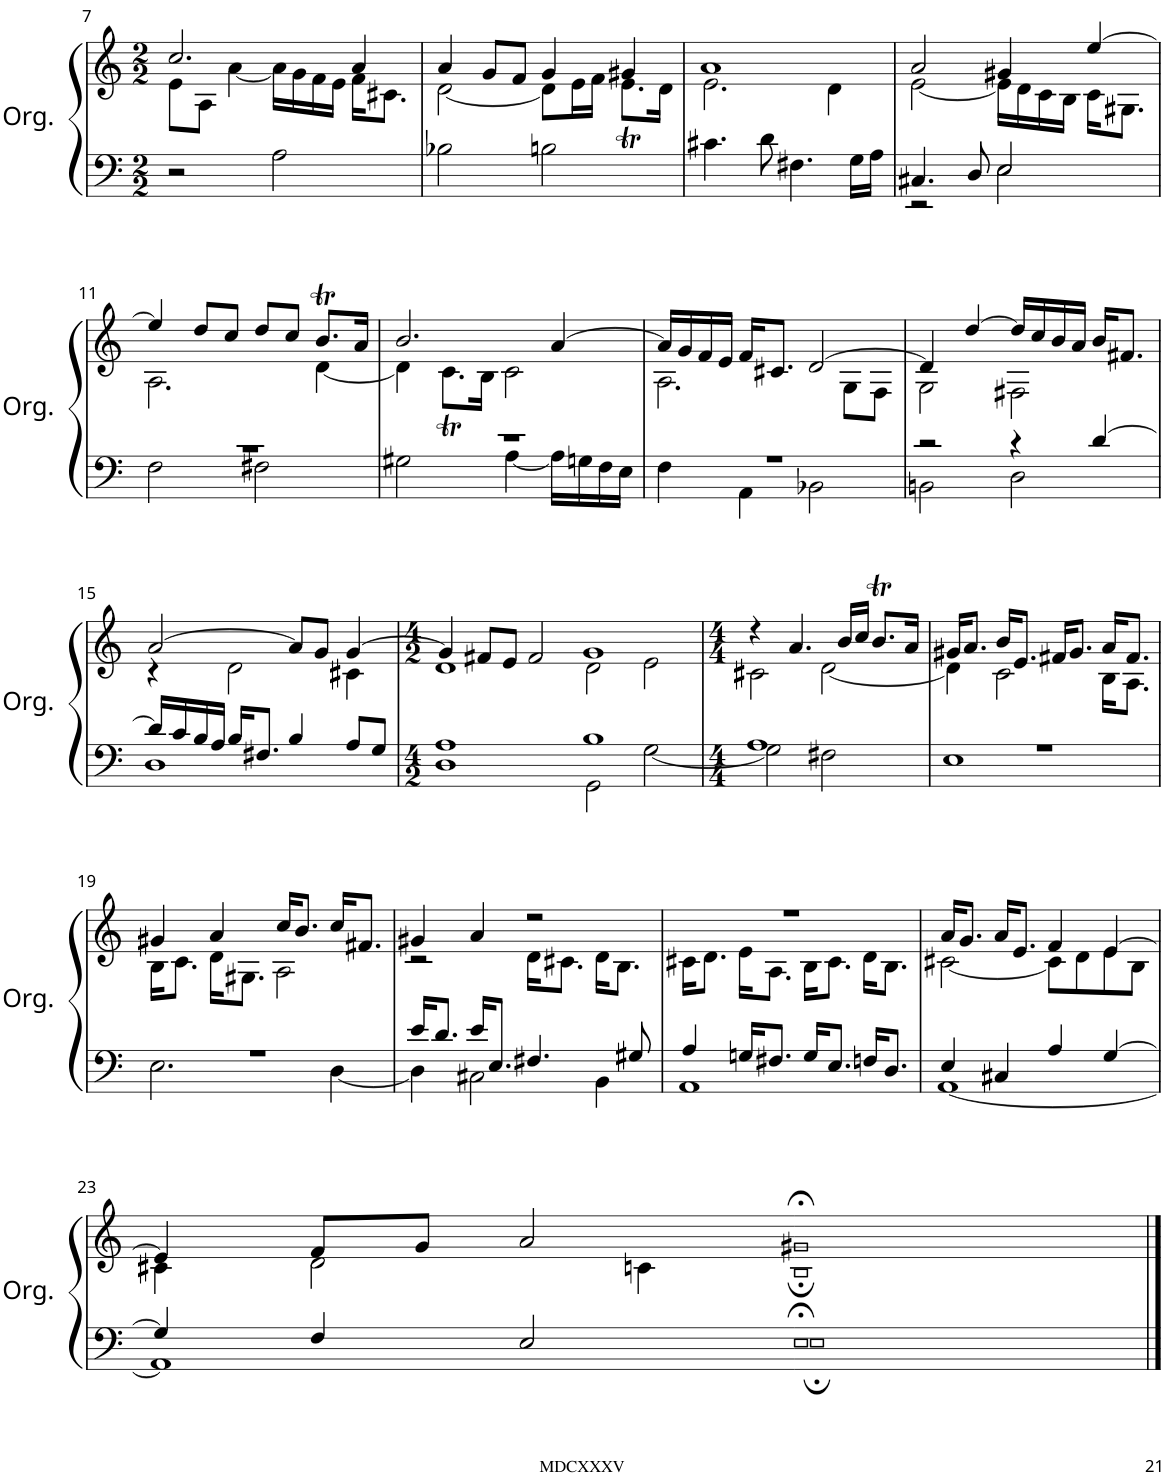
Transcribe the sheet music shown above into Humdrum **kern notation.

**kern	**kern	**kern
*part2	*part2	*part1
*staff3	*staff2	*staff1
*I"Organ	*	*I"Voice
*I'Org.	*	*I'Vo.
!!LO:PB:g=z
*clefF4	*clefG2	*clefGv2
*k[]	*k[]	*k[]
*M2/2	*M2/2	*M2/2
=7	=7	=7
*	*^	*
2r	2.cc/	8e\L	1r
.	.	8A\J	.
.	.	[4a\	.
2A\	.	16a\LL]	.
.	.	16g\	.
.	.	16f\	.
.	.	16e\JJ	.
.	4a/	16f\KL	.
.	.	8.c#X\J	.
=8	=8	=8	=8
2B-X\	4a/	[2d\	1r
.	8g/L	.	.
.	8f/J	.	.
2Bn\	4g/	8d\L]	.
.	.	16e\L	.
.	.	16f\JJ	.
.	4g#X/	8.et\L	.
.	.	16d\Jk	.
=9	=9	=9	=9
4.c#X\	1a	2.e\	1r
8d\	.	.	.
4.F#X\	.	.	.
.	.	4d\	.
16G\LL	.	.	.
16A\JJ	.	.	.
=10	=10	=10	=10
*^	*	*	*
4.C#X/	2r	2a/	[2e\	1r
8D/	.	.	.	.
2E/	2E\	4g#X/	16e\LL]	.
.	.	.	16d\	.
.	.	.	16c\	.
.	.	.	16B\JJ	.
.	.	[4ee/	16c\KL	.
.	.	.	8.G#X\J	.
!!LO:LB:g=z
=11	=11	=11	=11	=11
1r	2F\	4ee/]	2.A\	1r
.	.	8dd/L	.	.
.	.	8cc/J	.	.
.	2F#X\	8dd/L	.	.
.	.	8cc/J	.	.
.	.	8.bt/L	[4d\	.
.	.	16a/Jk	.	.
=12	=12	=12	=12	=12
1r	2G#X\	2.b/	4d\]	1r
.	.	.	8.cT\L	.
.	.	.	16B\Jk	.
.	[4A\	.	2c\	.
.	16A\LL]	[4a/	.	.
.	16Gn\	.	.	.
.	16F\	.	.	.
.	16E\JJ	.	.	.
=13	=13	=13	=13	=13
1r	4F\	16a/LL]	2.A\	1r
.	.	16g/	.	.
.	.	16f/	.	.
.	.	16e/JJ	.	.
.	4AA\	16f/KL	.	.
.	.	8.c#X/J	.	.
.	2BB-X\	[2d/	.	.
.	.	.	8G\L	.
.	.	.	8F\J	.
=14	=14	=14	=14	=14
2r	2BBn\	4d/]	2G\	1r
.	.	[4dd/	.	.
4r	2D\	16dd/LL]	2F#X\	.
.	.	16cc/	.	.
.	.	16b/	.	.
.	.	16a/JJ	.	.
[4d/	.	16b/KL	.	.
.	.	8.f#X/J	.	.
!!LO:LB:g=z
=15	=15	=15	=15	=15
16d/LL]	1D	[2a/	4r	1r
16c/	.	.	.	.
16B/	.	.	.	.
16A/JJ	.	.	.	.
16B/KL	.	.	2d\	.
8.F#X/J	.	.	.	.
4B/	.	8a/L]	.	.
.	.	8g/J	.	.
8A/L	.	[4g/	4c#X\	.
8G/J	.	.	.	.
=16	=16	=16	=16	=16
*M4/2	*	*M4/2	*	*M4/2
1A	1D	4g/]	1d	0r
.	.	8f#X/L	.	.
.	.	8e/J	.	.
.	.	2f#/	.	.
1B	2GG\	1g	2d\	.
.	[2G\	.	2e\	.
=17	=17	=17	=17	=17
*M4/4	*	*M4/4	*	*M4/4
1A	2G\]	4r	2c#X\	1r
.	.	4.a/	.	.
.	2F#X\	.	[2d\	.
.	.	16b/LL	.	.
.	.	16cc/JJ	.	.
.	.	8.bt/L	.	.
.	.	16a/Jk	.	.
=18	=18	=18	=18	=18
1r	1E	16g#X/KL	4d\]	1r
.	.	8.a/J	.	.
.	.	16b/KL	2c\	.
.	.	8.e/J	.	.
.	.	16f#X/KL	.	.
.	.	8.g#/J	.	.
.	.	16a/KL	16B\KL	.
.	.	8.f#/J	8.A\J	.
!!LO:LB:g=z
=19	=19	=19	=19	=19
1r	2.E\	4g#X/	16B\KL	1r
.	.	.	8.c\J	.
.	.	4a/	16d\KL	.
.	.	.	8.G#X\J	.
.	.	16cc/KL	2A\	.
.	.	8.b/J	.	.
.	[4D\	16cc/KL	.	.
.	.	8.f#X/J	.	.
=20	=20	=20	=20	=20
16e/KL	4D\]	4g#X/	2r	1r
8.d/J	.	.	.	.
16e/KL	2C#X\	4a/	.	.
8.E/J	.	.	.	.
4.F#X/	.	2r	16d\KL	.
.	.	.	8.c#X\J	.
.	4BB\	.	16d\KL	.
.	.	.	8.B\J	.
8G#X/	.	.	.	.
=21	=21	=21	=21	=21
4A/	1AA	1r	16c#X\KL	1r
.	.	.	8.d\J	.
16Gn/KL	.	.	16e\KL	.
8.F#X/J	.	.	8.A\J	.
16G/KL	.	.	16B\KL	.
8.E/J	.	.	8.c#\J	.
16Fn/KL	.	.	16d\KL	.
8.D/J	.	.	8.B\J	.
=22	=22	=22	=22	=22
4E/	[1AA	16a/KL	[2c#X\	1r
.	.	8.g/J	.	.
4C#X/	.	16a/KL	.	.
.	.	8.e/J	.	.
4A/	.	4f/	8c#\L]	.
.	.	.	8d\	.
[4G/	.	[4e/	8e\	.
.	.	.	8B\J	.
!!LO:LB:g=z
=23	=23	=23	=23	=23
4G/]	1AA]	4e/]	4c#X\	1r
4F/	.	8f/L	2d\	.
.	.	8g/J	.	.
2E/	.	2a/	.	.
.	.	.	4cn\	.
=24-	=24-	=24-	=24-	=24-
1E;<	1E;	1g#X;<	1B;	1r
*v	*v	*	*	*
*	*v	*v	*
==	==	==
*-	*-	*-
